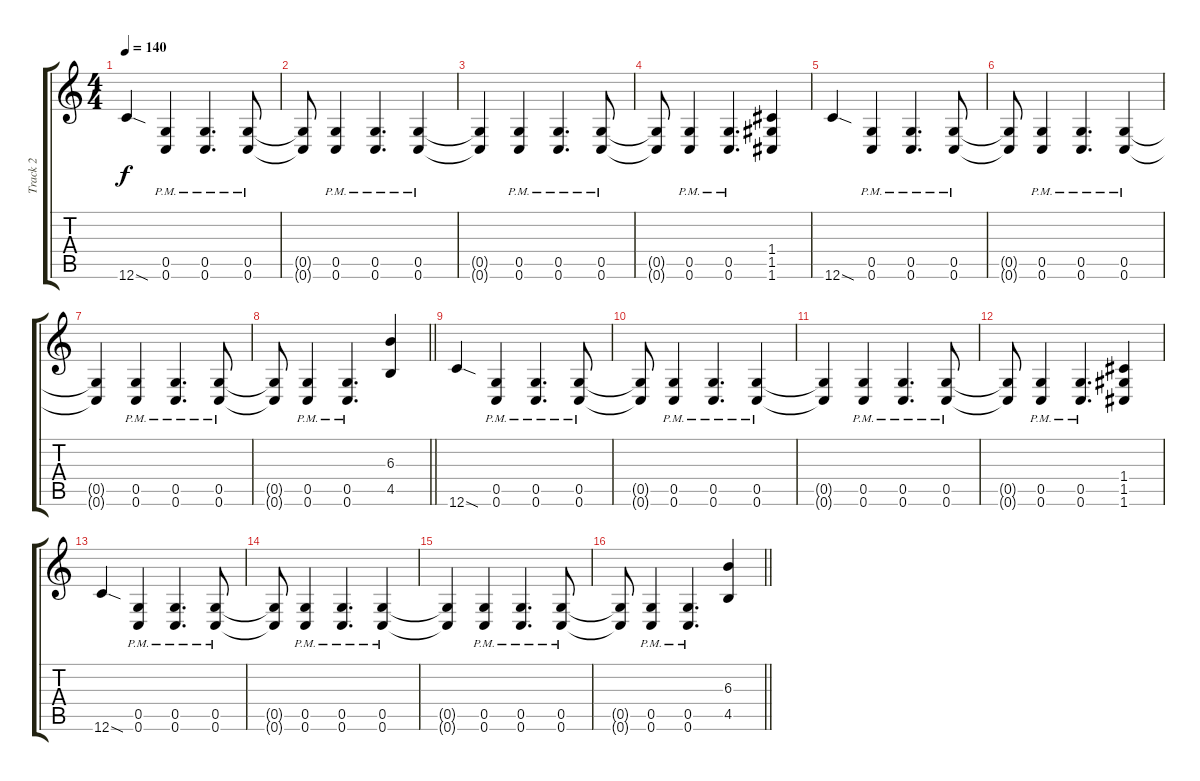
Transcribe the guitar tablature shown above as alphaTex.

\track ("Track 2" "Track 2") {instrument distortionguitar}
\staff {score tabs}
\tuning (D4 A3 F3 C3 G2 C2) {hide}
\ts (4 4)
\section ("" "")
\tempo 140
\clef g2
\ks c
12.6{sod}.4{dy f} (0.5{pm} 0.6{pm}).4 (0.5{pm} 0.6{pm}).4{d} (0.5{pm} 0.6{pm}).8 |
(0.5{t} 0.6{t}).8 (0.5{pm} 0.6{pm}).4 (0.5{pm} 0.6{pm}).4{d} (0.5{pm} 0.6{pm}).4 |
(0.5{t} 0.6{t}).4 (0.5{pm} 0.6{pm}).4 (0.5{pm} 0.6{pm}).4{d} (0.5{pm} 0.6{pm}).8 |
(0.5{t} 0.6{t}).8 (0.5{pm} 0.6{pm}).4 (0.5{pm} 0.6{pm}).4{d} (1.4 1.5 1.6).4 |
12.6{sod}.4 (0.5{pm} 0.6{pm}).4 (0.5{pm} 0.6{pm}).4{d} (0.5{pm} 0.6{pm}).8 |
(0.5{t} 0.6{t}).8 (0.5{pm} 0.6{pm}).4 (0.5{pm} 0.6{pm}).4{d} (0.5{pm} 0.6{pm}).4 |
(0.5{t} 0.6{t}).4 (0.5{pm} 0.6{pm}).4 (0.5{pm} 0.6{pm}).4{d} (0.5{pm} 0.6{pm}).8 |
\barLineRight lightlight
(0.5{t} 0.6{t}).8 (0.5{pm} 0.6{pm}).4 (0.5{pm} 0.6{pm}).4{d} (6.3 4.5).4 |
\section ("" "")
12.6{sod}.4 (0.5{pm} 0.6{pm}).4 (0.5{pm} 0.6{pm}).4{d} (0.5{pm} 0.6{pm}).8 |
(0.5{t} 0.6{t}).8 (0.5{pm} 0.6{pm}).4 (0.5{pm} 0.6{pm}).4{d} (0.5{pm} 0.6{pm}).4 |
(0.5{t} 0.6{t}).4 (0.5{pm} 0.6{pm}).4 (0.5{pm} 0.6{pm}).4{d} (0.5{pm} 0.6{pm}).8 |
(0.5{t} 0.6{t}).8 (0.5{pm} 0.6{pm}).4 (0.5{pm} 0.6{pm}).4{d} (1.4 1.5 1.6).4 |
12.6{sod}.4 (0.5{pm} 0.6{pm}).4 (0.5{pm} 0.6{pm}).4{d} (0.5{pm} 0.6{pm}).8 |
(0.5{t} 0.6{t}).8 (0.5{pm} 0.6{pm}).4 (0.5{pm} 0.6{pm}).4{d} (0.5{pm} 0.6{pm}).4 |
(0.5{t} 0.6{t}).4 (0.5{pm} 0.6{pm}).4 (0.5{pm} 0.6{pm}).4{d} (0.5{pm} 0.6{pm}).8 |
\barLineRight lightlight
(0.5{t} 0.6{t}).8 (0.5{pm} 0.6{pm}).4 (0.5{pm} 0.6{pm}).4{d} (6.3 4.5).4
